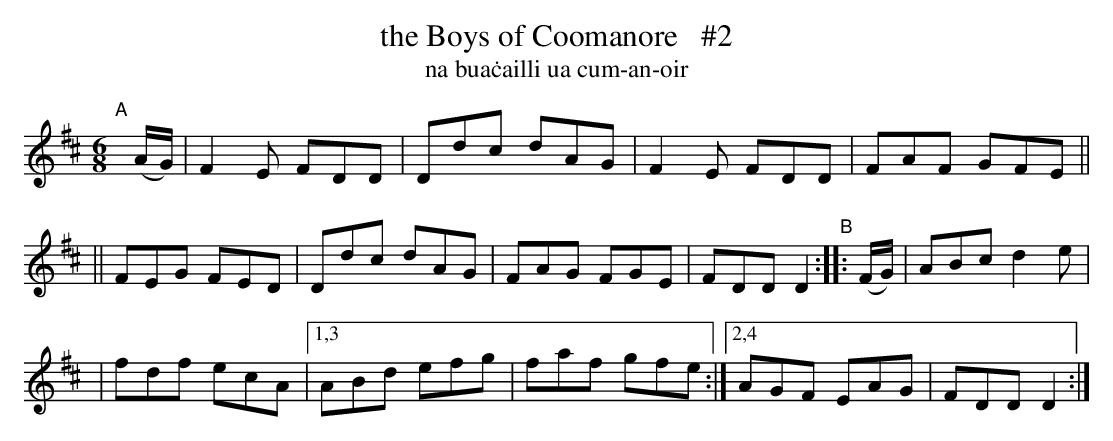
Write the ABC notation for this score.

X:1
T: the Boys of Coomanore   #2
T: na bua\.cailli ua cum-an-oir
M: 6/8
L: 1/8
K: D
"^A"[|] (A/G/) \
| F2E FDD | Ddc dAG | F2E FDD | FAF GFE ||
|| FEG FED | Ddc dAG | FAG FGE | FDD D2 "^B":: (F/G/) | ABc d2e |
| fdf ecA |[1,3 ABd efg | faf gfe :|[2,4 AGF EAG | FDD D2 :|
